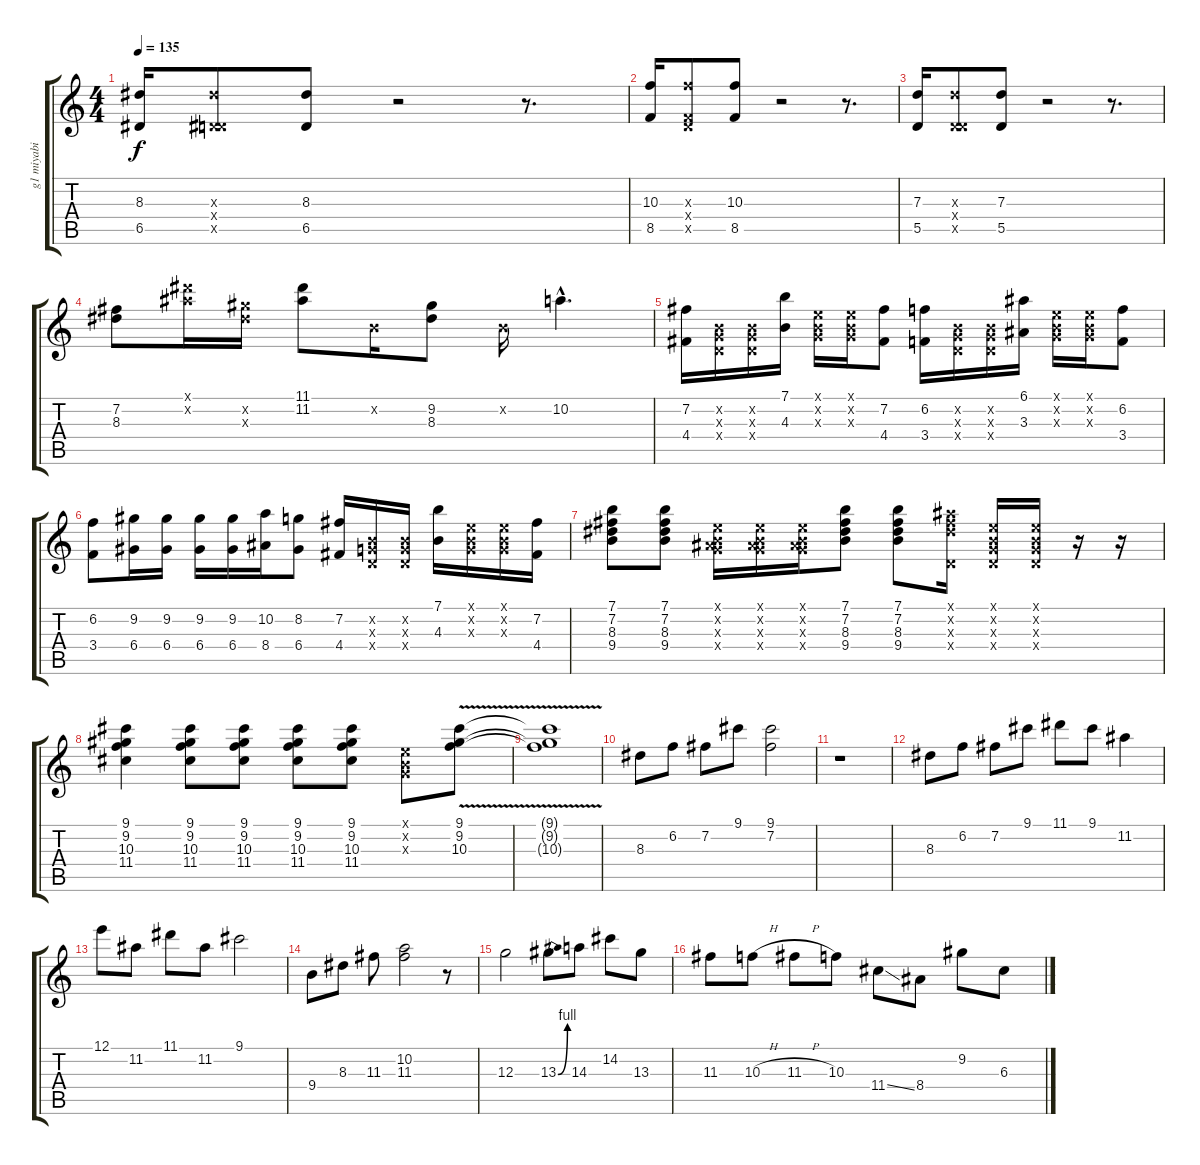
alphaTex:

\track ("g1 miyabi" "g1 miyabi") {instrument distortionguitar}
\staff {score tabs}
\tuning (E4 B3 G3 D3 A2 E2) {hide}
\ts (4 4)
\tempo 135
\clef g2
\ks c
(8.3 6.5).16{dy f} (8.3{x} 0.4{x} 6.5{x}).8 (8.3 6.5).8 r.2 r.8{d} |
(10.3 8.5).16 (10.3{x} 0.4{x} 8.5{x}).8 (10.3 8.5).8 r.2 r.8{d} |
(7.3 5.5).16 (7.3{x} 0.4{x} 5.5{x}).8 (7.3 5.5).8 r.2 r.8{d} |
(7.2 8.3).8 (11.1{x} 11.2{x}).16 (9.2{x} 8.3{x}).16 (11.1 11.2).8 0.2{x}.16 (9.2 8.3).8 0.2{x}.16 10.2{hac}.4{d} |
(7.2 4.4).16 (0.2{x} 0.3{x} 0.4{x}).16 (0.2{x} 0.3{x} 0.4{x}).16 (7.1 4.3).16 (0.1{x} 0.2{x} 0.3{x}).16 (0.1{x} 0.2{x} 0.3{x}).16 (7.2 4.4).8 (6.2 3.4).16 (0.2{x} 0.3{x} 0.4{x}).16 (0.2{x} 0.3{x} 0.4{x}).16 (6.1 3.3).16 (0.1{x} 0.2{x} 0.3{x}).16 (0.1{x} 0.2{x} 0.3{x}).16 (6.2 3.4).8 |
(6.2 3.4).8 (9.2 6.4).16 (9.2 6.4).16 (9.2 6.4).16 (9.2 6.4).16 (10.2 8.4).16 (8.2 6.4).8 (7.2 4.4).16 (0.2{x} 0.3{x} 0.4{x}).16 (0.2{x} 0.3{x} 0.4{x}).16 (7.1 4.3).16 (0.1{x} 0.2{x} 0.3{x}).16 (0.1{x} 0.2{x} 0.3{x}).16 (7.2 4.4).16 |
(7.1 7.2 8.3 9.4).8 (7.1 7.2 8.3 9.4).8 (0.1{x} 0.2{x} 0.3{x} 8.4{x}).16 (0.1{x} 0.2{x} 0.3{x} 8.4{x}).16 (0.1{x} 0.2{x} 0.3{x} 8.4{x}).16 (7.1 7.2 8.3 9.4).8 (7.1 7.2 8.3 9.4).8 (6.1{x} 7.2{x} 8.3{x} 0.4{x}).16 (0.1{x} 0.2{x} 0.3{x} 0.4{x}).16 (0.1{x} 0.2{x} 0.3{x} 0.4{x}).16 r.16 r.16 |
(9.1 9.2 10.3 11.4).4 (9.1 9.2 10.3 11.4).8 (9.1 9.2 10.3 11.4).8 (9.1 9.2 10.3 11.4).8 (9.1 9.2 10.3 11.4).8 (0.1{x} 0.2{x} 0.3{x}).8 (9.1{v} 9.2{v} 10.3{v}).8 |
(9.1{v t} 9.2{v t} 10.3{v t}).1 |
8.3.8 6.2.8 7.2.8 9.1.8 (9.1 7.2).2 |
r.1 |
8.3.8 6.2.8 7.2.8 9.1.8 11.1.8 9.1.8 11.2.4 |
12.1.8 11.2.8 11.1.8 11.2.8 9.1.2 |
9.4.8 8.3.8 11.3.8 (10.2 11.3).2 r.8 |
12.3.2 13.3{be (bend 0 0 60 4)}.8 14.3.8 14.2.8 13.3.8 |
11.3.8 10.3{h}.8 11.3{h}.8 10.3.8 11.4{ss}.8 8.4.8 9.2.8 6.3.8
